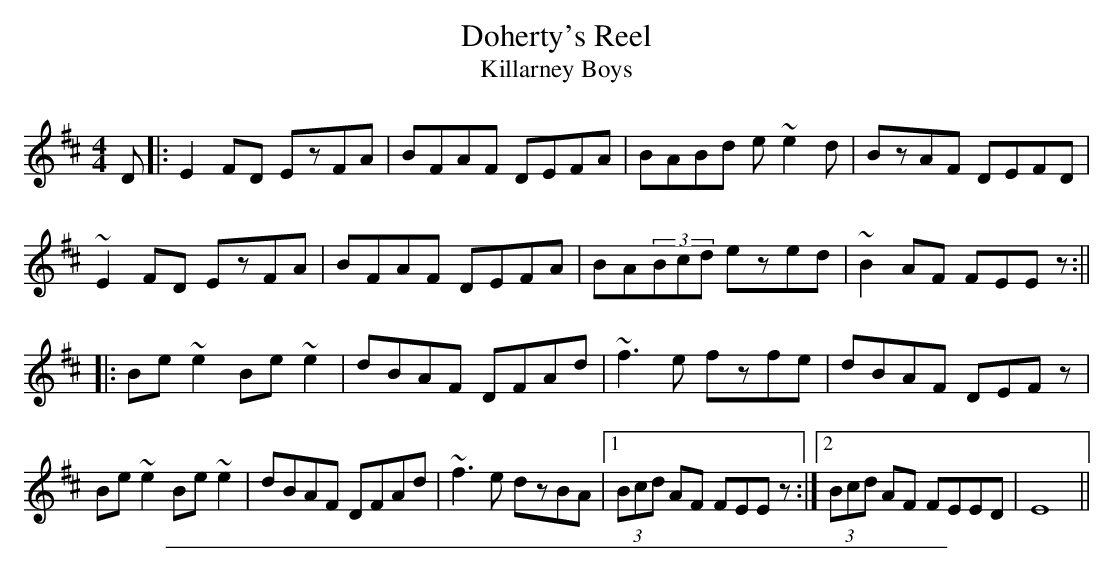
X:1
T: Doherty's Reel
T: Killarney Boys
M:4/4
L:1/8
K:Edor
D|:E2FD EzFA|BFAF DEFA|BABd e~e2d|BzAF DEFD|
~E2FD EzFA|BFAF DEFA|BA(3Bcd ezed|~B2AF FEEz:||
|:Be~e2 Be~e2|dBAF DFAd|~f3e fzfe|dBAF DEFz|
Be~e2 Be~e2|dBAF DFAd|~f3e dzBA|1(3Bcd AF FEEz:|2(3Bcd AF FEED|E8||
